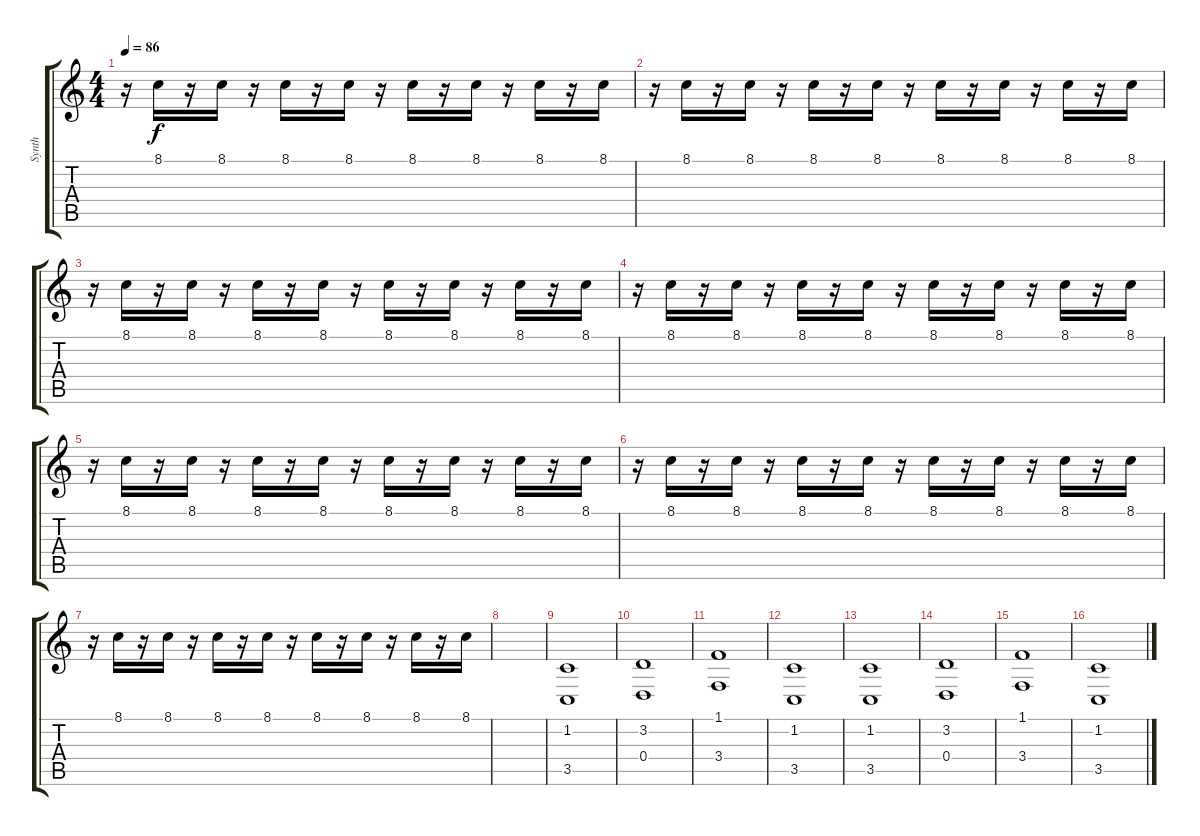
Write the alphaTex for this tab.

\track ("Synth" "Synth") {instrument pad2warm}
\staff {score tabs}
\tuning (E4 B3 G3 D3 A2 E2) {hide}
\ts (4 4)
\tempo 86
\clef g2
\ks c
r.16{dy f} 8.1.16 r.16 8.1.16 r.16 8.1.16 r.16 8.1.16 r.16 8.1.16 r.16 8.1.16 r.16 8.1.16 r.16 8.1.16 |
r.16 8.1.16 r.16 8.1.16 r.16 8.1.16 r.16 8.1.16 r.16 8.1.16 r.16 8.1.16 r.16 8.1.16 r.16 8.1.16 |
r.16 8.1.16 r.16 8.1.16 r.16 8.1.16 r.16 8.1.16 r.16 8.1.16 r.16 8.1.16 r.16 8.1.16 r.16 8.1.16 |
r.16 8.1.16 r.16 8.1.16 r.16 8.1.16 r.16 8.1.16 r.16 8.1.16 r.16 8.1.16 r.16 8.1.16 r.16 8.1.16 |
r.16 8.1.16 r.16 8.1.16 r.16 8.1.16 r.16 8.1.16 r.16 8.1.16 r.16 8.1.16 r.16 8.1.16 r.16 8.1.16 |
r.16 8.1.16 r.16 8.1.16 r.16 8.1.16 r.16 8.1.16 r.16 8.1.16 r.16 8.1.16 r.16 8.1.16 r.16 8.1.16 |
r.16 8.1.16 r.16 8.1.16 r.16 8.1.16 r.16 8.1.16 r.16 8.1.16 r.16 8.1.16 r.16 8.1.16 r.16 8.1.16 |
|
(1.2 3.5).1 |
(3.2 0.4).1 |
(1.1 3.4).1 |
(1.2 3.5).1 |
(1.2 3.5).1 |
(3.2 0.4).1 |
(1.1 3.4).1 |
(1.2 3.5).1
